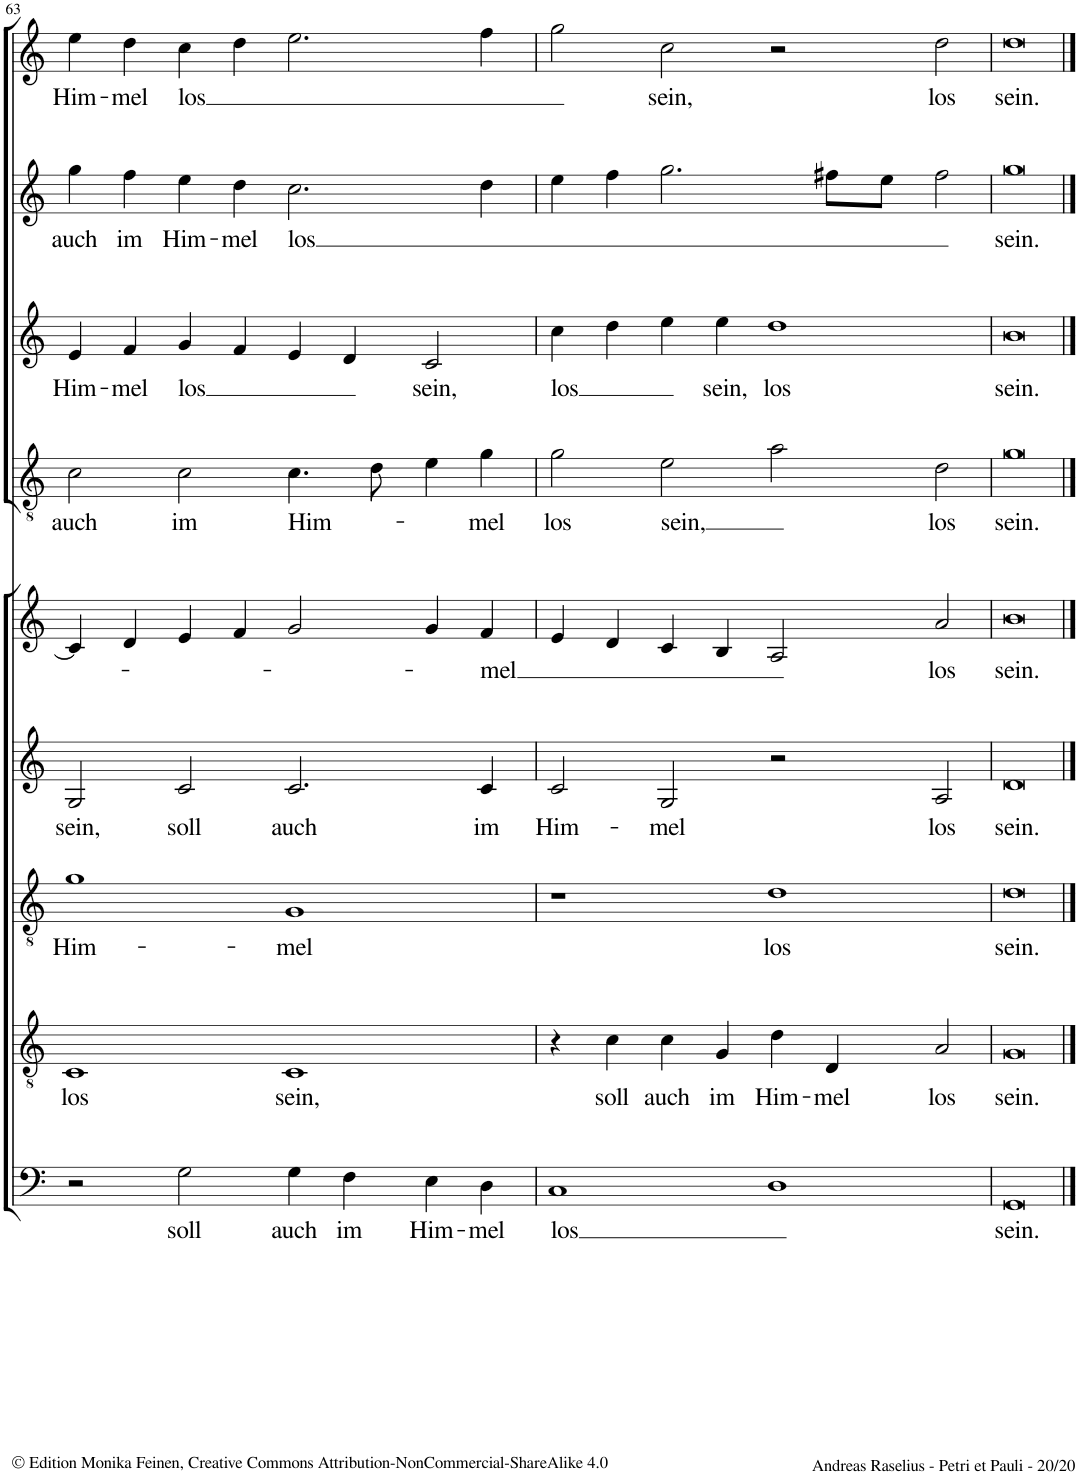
**kern	**text	**kern	**text	**kern	**text	**kern	**text	**kern	**text	**kern	**text	**kern	**text	**kern	**text	**kern	**text
*part9	*part9	*part8	*part8	*part7	*part7	*part6	*part6	*part5	*part5	*part4	*part4	*part3	*part3	*part2	*part2	*part1	*part1
*staff9	*staff9	*staff8	*staff8	*staff7	*staff7	*staff6	*staff6	*staff5	*staff5	*staff4	*staff4	*staff3	*staff3	*staff2	*staff2	*staff1	*staff1
*I"Bass	*	*I"Tenor	*	*I"Tenor	*	*I"Quintus	*	*I"Altus	*	*I"Tenor	*	*I"Cantus 3	*	*I"Cantus 2	*	*I"Cantus 1	*
!!LO:PB:g=z
*clefF4	*	*clefGv2	*	*clefGv2	*	*clefG2	*	*clefG2	*	*clefGv2	*	*clefG2	*	*clefG2	*	*clefG2	*
*k[]	*	*k[]	*	*k[]	*	*k[]	*	*k[]	*	*k[]	*	*k[]	*	*k[]	*	*k[]	*
*M4/2	*	*M4/2	*	*M4/2	*	*M4/2	*	*M4/2	*	*M4/2	*	*M4/2	*	*M4/2	*	*M4/2	*
*met(c|)	*	*met(c|)	*	*met(c|)	*	*met(c|)	*	*met(c|)	*	*met(c|)	*	*met(c|)	*	*met(c|)	*	*met(c|)	*
=63	=63	=63	=63	=63	=63	=63	=63	=63	=63	=63	=63	=63	=63	=63	=63	=63	=63
!	!	!	!LO:LY:b	!	!LO:LY:b	!	!LO:LY:b	!	!	!	!LO:LY:b	!	!LO:LY:b	!	!LO:LY:b	!	!LO:LY:b
2r	.	1C	los	1g	Him-	2G/	sein,	4c/]	.	2c\	auch	4e/	Him-	4gg\	auch	4ee\	Him-
!	!	!	!	!	!	!	!	!	!	!	!	!	!LO:LY:b	!	!LO:LY:b	!	!LO:LY:b
.	.	.	.	.	.	.	.	4d/	.	.	.	4f/	-mel	4ff\	im	4dd\	-mel
!	!LO:LY:b	!	!	!	!	!	!LO:LY:b	!	!	!	!LO:LY:b	!	!LO:LY:b	!	!LO:LY:b	!	!LO:LY:b
2G\	soll	.	.	.	.	2c/	soll	4e/	.	2c\	im	4g/	los	4ee\	Him-	4cc\	los
!	!	!	!	!	!	!	!	!	!	!	!	!	!	!	!LO:LY:b	!	!
.	.	.	.	.	.	.	.	4f/	.	.	.	4f/	.	4dd\	-mel	4dd\	.
!	!LO:LY:b	!	!LO:LY:b	!	!LO:LY:b	!	!LO:LY:b	!	!	!	!LO:LY:b	!	!	!	!LO:LY:b	!	!
4G\	auch	1C	sein,	1G	-mel	2.c/	auch	2g/	.	4.c\	Him-	4e/	.	2.cc\	los	2.ee\	.
!	!LO:LY:b	!	!	!	!	!	!	!	!	!	!	!	!	!	!	!	!
4F\	im	.	.	.	.	.	.	.	.	.	.	4d/	.	.	.	.	.
.	.	.	.	.	.	.	.	.	.	8d\	.	.	.	.	.	.	.
!	!LO:LY:b	!	!	!	!	!	!	!	!	!	!	!	!LO:LY:b	!	!	!	!
4E\	Him-	.	.	.	.	.	.	4g/	.	4e\	.	2c/	sein,	.	.	.	.
!	!LO:LY:b	!	!	!	!	!	!LO:LY:b	!	!LO:LY:b	!	!LO:LY:b	!	!	!	!	!	!
4D\	-mel	.	.	.	.	4c/	im	4f/	-mel	4g\	-mel	.	.	4dd\	.	4ff\	.
=64	=64	=64	=64	=64	=64	=64	=64	=64	=64	=64	=64	=64	=64	=64	=64	=64	=64
!	!LO:LY:b	!	!	!	!	!	!LO:LY:b	!	!	!	!LO:LY:b	!	!LO:LY:b	!	!	!	!
1C	los	4r	.	1r	.	2c/	Him-	4e/	.	2g\	los	4cc\	los	4ee\	.	2gg\	.
!	!	!	!LO:LY:b	!	!	!	!	!	!	!	!	!	!	!	!	!	!
.	.	4c\	soll	.	.	.	.	4d/	.	.	.	4dd\	.	4ff\	.	.	.
!	!	!	!LO:LY:b	!	!	!	!LO:LY:b	!	!	!	!LO:LY:b	!	!	!	!	!	!LO:LY:b
.	.	4c\	auch	.	.	2G/	-mel	4c/	.	2e\	sein,	4ee\	.	2.gg\	.	2cc\	sein,
!	!	!	!LO:LY:b	!	!	!	!	!	!	!	!	!	!LO:LY:b	!	!	!	!
.	.	4G/	im	.	.	.	.	4B/	.	.	.	4ee\	sein,	.	.	.	.
!	!	!	!LO:LY:b	!	!LO:LY:b	!	!	!	!	!	!	!	!LO:LY:b	!	!	!	!
1D	.	4d\	Him-	1d	los	2r	.	2A/	.	2a\	.	1dd	los	.	.	2r	.
!	!	!	!LO:LY:b	!	!	!	!	!	!	!	!	!	!	!	!	!	!
.	.	4D/	-mel	.	.	.	.	.	.	.	.	.	.	8ff#X\L	.	.	.
.	.	.	.	.	.	.	.	.	.	.	.	.	.	8ee\J	.	.	.
!	!	!	!LO:LY:b	!	!	!	!LO:LY:b	!	!LO:LY:b	!	!LO:LY:b	!	!	!	!	!	!LO:LY:b
.	.	2A/	los	.	.	2A/	los	2a/	los	2d\	los	.	.	2ff#\	.	2dd\	los
=65	=65	=65	=65	=65	=65	=65	=65	=65	=65	=65	=65	=65	=65	=65	=65	=65	=65
!	!LO:LY:b	!	!LO:LY:b	!	!LO:LY:b	!	!LO:LY:b	!	!LO:LY:b	!	!LO:LY:b	!	!LO:LY:b	!	!LO:LY:b	!	!LO:LY:b
0GG	sein.	0G	sein.	0d	sein.	0d	sein.	0b	sein.	0g	sein.	0b	sein.	0gg	sein.	0dd	sein.
==	==	==	==	==	==	==	==	==	==	==	==	==	==	==	==	==	==
*-	*-	*-	*-	*-	*-	*-	*-	*-	*-	*-	*-	*-	*-	*-	*-	*-	*-
